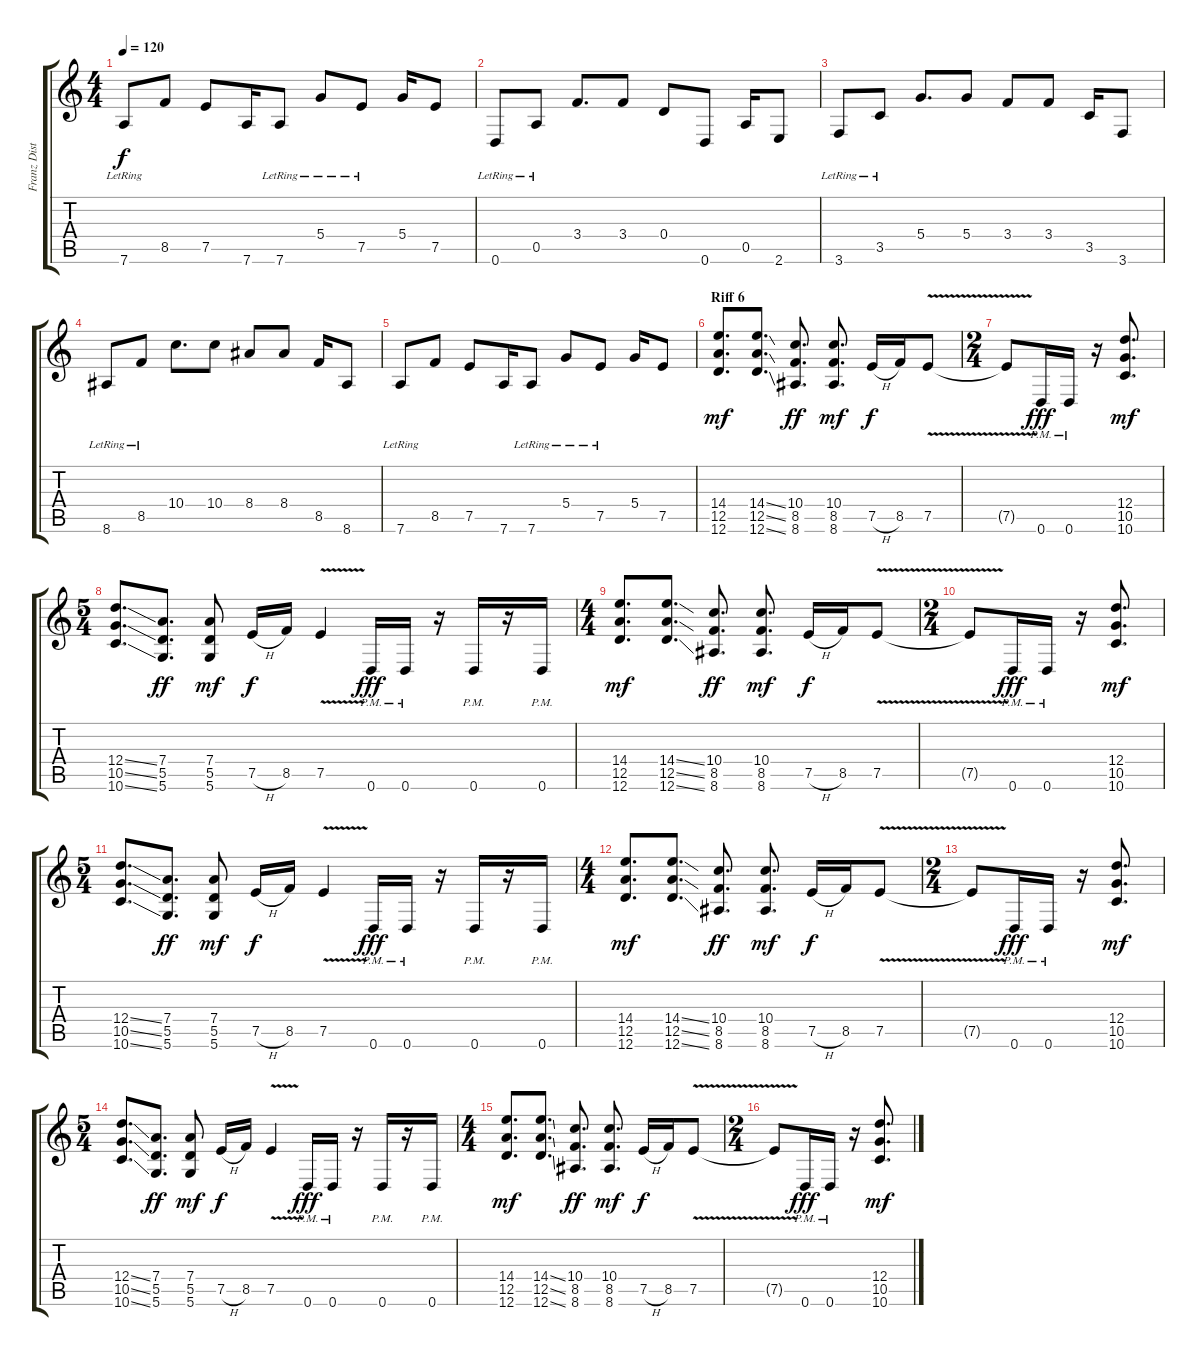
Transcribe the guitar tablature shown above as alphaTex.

\track ("Franz Distortion" "Franz Dist") {instrument distortionguitar}
\staff {score tabs}
\tuning (E4 B3 G3 D3 A2 D2) {hide}
\ts (4 4)
\tempo 120
\clef g2
\ks c
7.6{lr}.8{dy f} 8.5.8 7.5.8 7.6.16 7.6{lr}.8 5.4{lr}.8 7.5{lr}.8 5.4.16 7.5.8 |
0.6{lr}.8 0.5{lr}.8 3.4.8{d} 3.4.8 0.4.8 0.6.8 0.5.16 2.6.8 |
3.6{lr}.8 3.5{lr}.8 5.4.8{d} 5.4.8 3.4.8 3.4.8 3.5.16 3.6.8 |
8.6{lr}.8 8.5{lr}.8 10.4.8{d} 10.4.8 8.4.8 8.4.8 8.5.16 8.6.8 |
7.6{lr}.8 8.5.8 7.5.8 7.6.16 7.6{lr}.8 5.4{lr}.8 7.5{lr}.8 5.4.16 7.5.8 |
\section ("" "Riff 6")
(14.4 12.5 12.6).8{d dy mf} (14.4{ss} 12.5{ss} 12.6{ss}).8{d} (10.4 8.5 8.6).8{d dy ff} (10.4 8.5 8.6).8{d dy mf} 7.5{h}.16{dy f} 8.5.16 7.5{v}.8 |
\ts (2 4)
7.5{t}.8 0.6{pm}.16{dy fff} 0.6{pm}.16 r.16 (12.4 10.5 10.6).8{d dy mf} |
\ts (5 4)
(12.4{ss} 10.5{ss} 10.6{ss}).8{d} (7.4 5.5 5.6).8{d dy ff} (7.4 5.5 5.6).8{dy mf} 7.5{h}.16{dy f} 8.5.16 7.5{v}.4 0.6{pm}.16{dy fff} 0.6{pm}.16 r.16 0.6{pm}.16 r.16 0.6{pm}.16 |
\ts (4 4)
(14.4 12.5 12.6).8{d dy mf} (14.4{ss} 12.5{ss} 12.6{ss}).8{d} (10.4 8.5 8.6).8{d dy ff} (10.4 8.5 8.6).8{d dy mf} 7.5{h}.16{dy f} 8.5.16 7.5{v}.8 |
\ts (2 4)
7.5{t}.8 0.6{pm}.16{dy fff} 0.6{pm}.16 r.16 (12.4 10.5 10.6).8{d dy mf} |
\ts (5 4)
(12.4{ss} 10.5{ss} 10.6{ss}).8{d} (7.4 5.5 5.6).8{d dy ff} (7.4 5.5 5.6).8{dy mf} 7.5{h}.16{dy f} 8.5.16 7.5{v}.4 0.6{pm}.16{dy fff} 0.6{pm}.16 r.16 0.6{pm}.16 r.16 0.6{pm}.16 |
\ts (4 4)
(14.4 12.5 12.6).8{d dy mf} (14.4{ss} 12.5{ss} 12.6{ss}).8{d} (10.4 8.5 8.6).8{d dy ff} (10.4 8.5 8.6).8{d dy mf} 7.5{h}.16{dy f} 8.5.16 7.5{v}.8 |
\ts (2 4)
7.5{t}.8 0.6{pm}.16{dy fff} 0.6{pm}.16 r.16 (12.4 10.5 10.6).8{d dy mf} |
\ts (5 4)
(12.4{ss} 10.5{ss} 10.6{ss}).8{d} (7.4 5.5 5.6).8{d dy ff} (7.4 5.5 5.6).8{dy mf} 7.5{h}.16{dy f} 8.5.16 7.5{v}.4 0.6{pm}.16{dy fff} 0.6{pm}.16 r.16 0.6{pm}.16 r.16 0.6{pm}.16 |
\ts (4 4)
(14.4 12.5 12.6).8{d dy mf} (14.4{ss} 12.5{ss} 12.6{ss}).8{d} (10.4 8.5 8.6).8{d dy ff} (10.4 8.5 8.6).8{d dy mf} 7.5{h}.16{dy f} 8.5.16 7.5{v}.8 |
\ts (2 4)
7.5{t}.8 0.6{pm}.16{dy fff} 0.6{pm}.16 r.16 (12.4 10.5 10.6).8{d dy mf}
